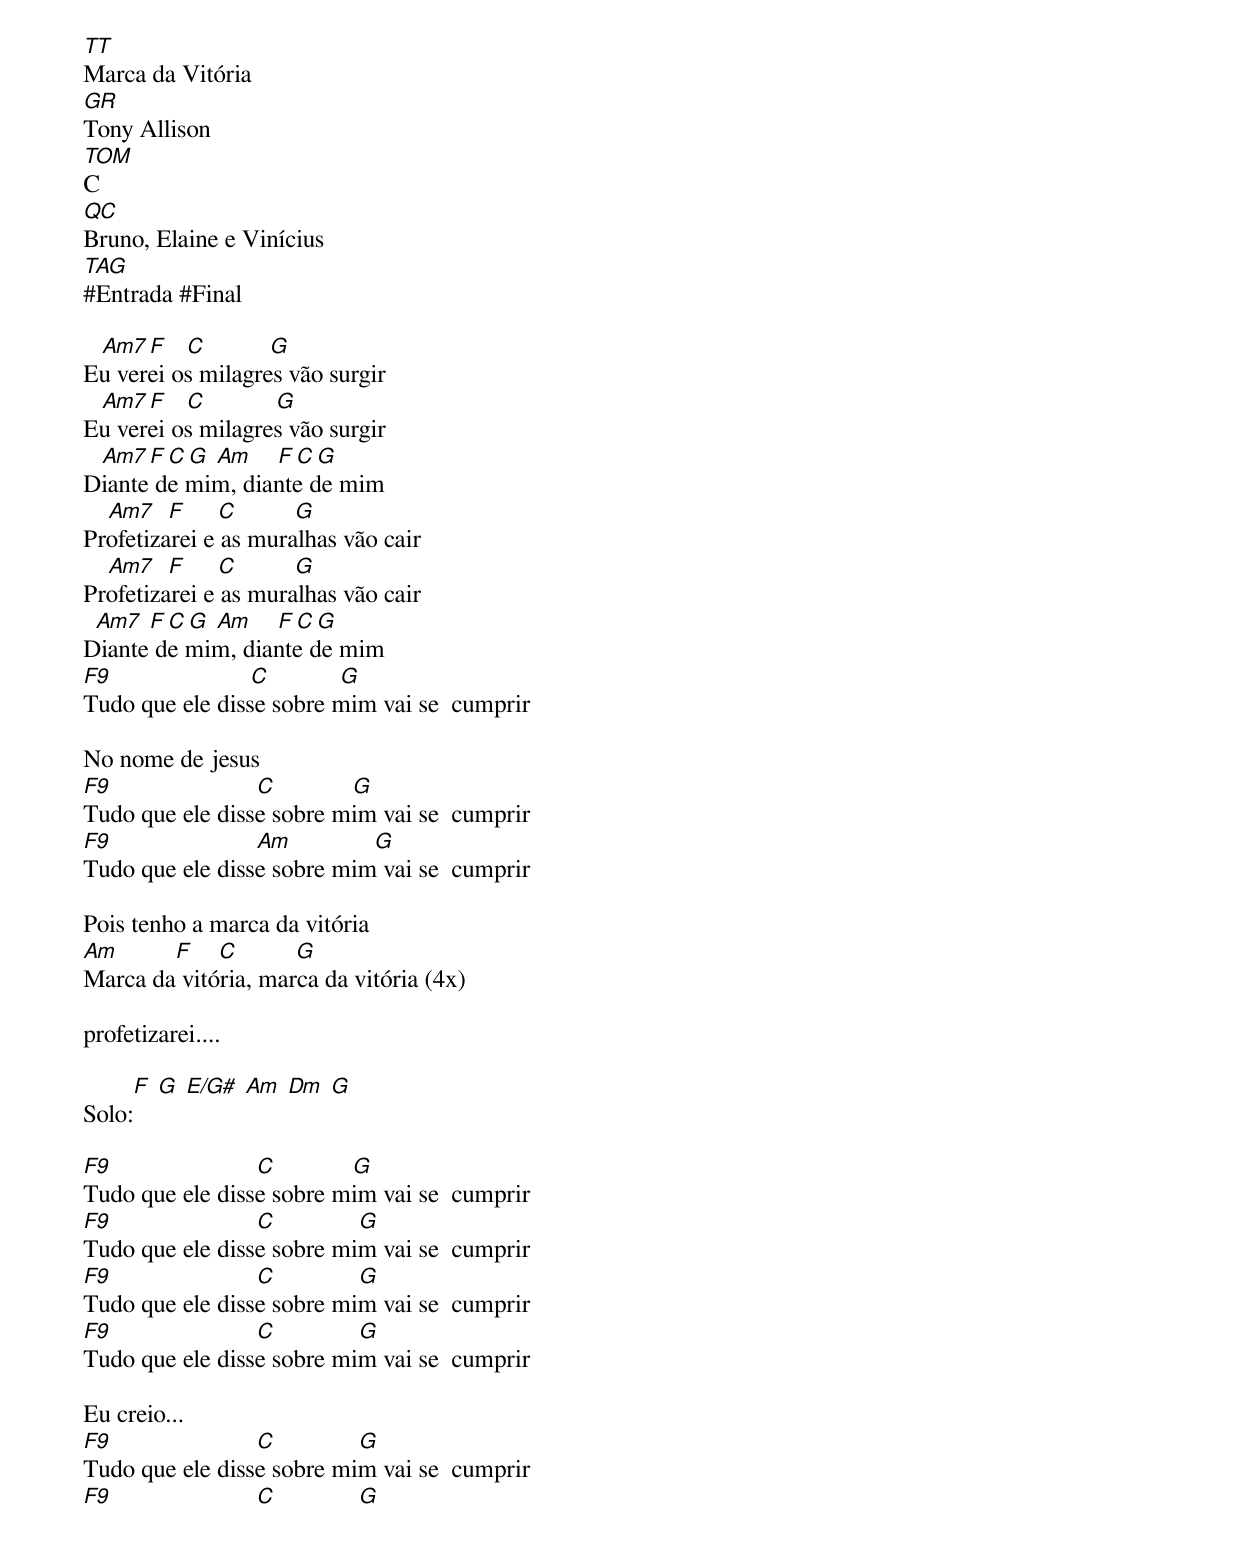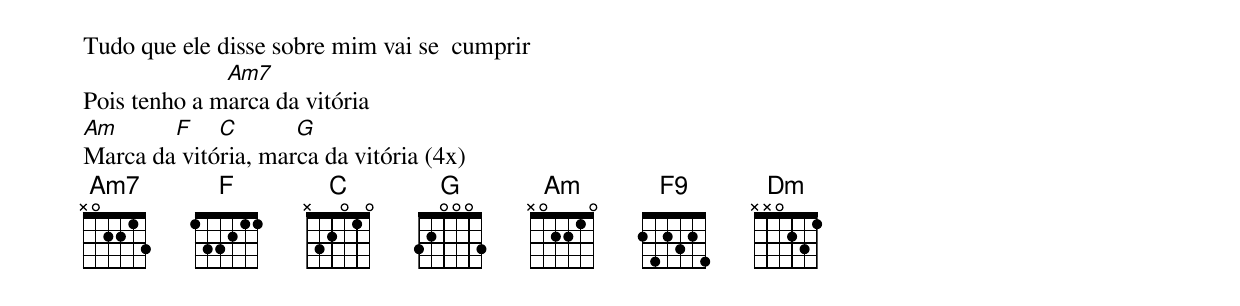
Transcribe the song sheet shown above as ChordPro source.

[TT]Marca da Vitória
[GR]Tony Allison
[TOM]C
[QC]Bruno, Elaine e Vinícius
[TAG]#Entrada #Final

   [Am7][F]   [C]          [G]
Eu verei os milagres vão surgir
   [Am7][F]   [C]           [G]
Eu verei os milagres vão surgir
   [Am7][F][C][G] [Am]    [F][C][G]
Diante de mim, diante de mim
    [Am7]  [F]     [C]         [G]
Profetizarei e as muralhas vão cair
    [Am7]  [F]     [C]         [G]
Profetizarei e as muralhas vão cair
  [Am7] [F][C][G] [Am]    [F][C][G]
Diante de mim, diante de mim
[F9]                      [C]           [G]
Tudo que ele disse sobre mim vai se  cumprir

No nome de jesus
[F9]                       [C]            [G]
Tudo que ele disse sobre mim vai se  cumprir
[F9]                       [Am]             [G]
Tudo que ele disse sobre mim vai se  cumprir

Pois tenho a marca da vitória
[Am]         [F]    [C]         [G]
Marca da vitória, marca da vitória (4x)

profetizarei....

Solo:[F] [G] [E/G#] [Am] [Dm] [G]

[F9]                       [C]            [G]
Tudo que ele disse sobre mim vai se  cumprir
[F9]                       [C]             [G]
Tudo que ele disse sobre mim vai se  cumprir
[F9]                       [C]             [G]
Tudo que ele disse sobre mim vai se  cumprir
[F9]                       [C]             [G]
Tudo que ele disse sobre mim vai se  cumprir

Eu creio...
[F9]                       [C]             [G]
Tudo que ele disse sobre mim vai se  cumprir
[F9]                       [C]             [G]
Tudo que ele disse sobre mim vai se  cumprir
                       [Am7]
Pois tenho a marca da vitória
[Am]         [F]    [C]         [G]
Marca da vitória, marca da vitória (4x)
